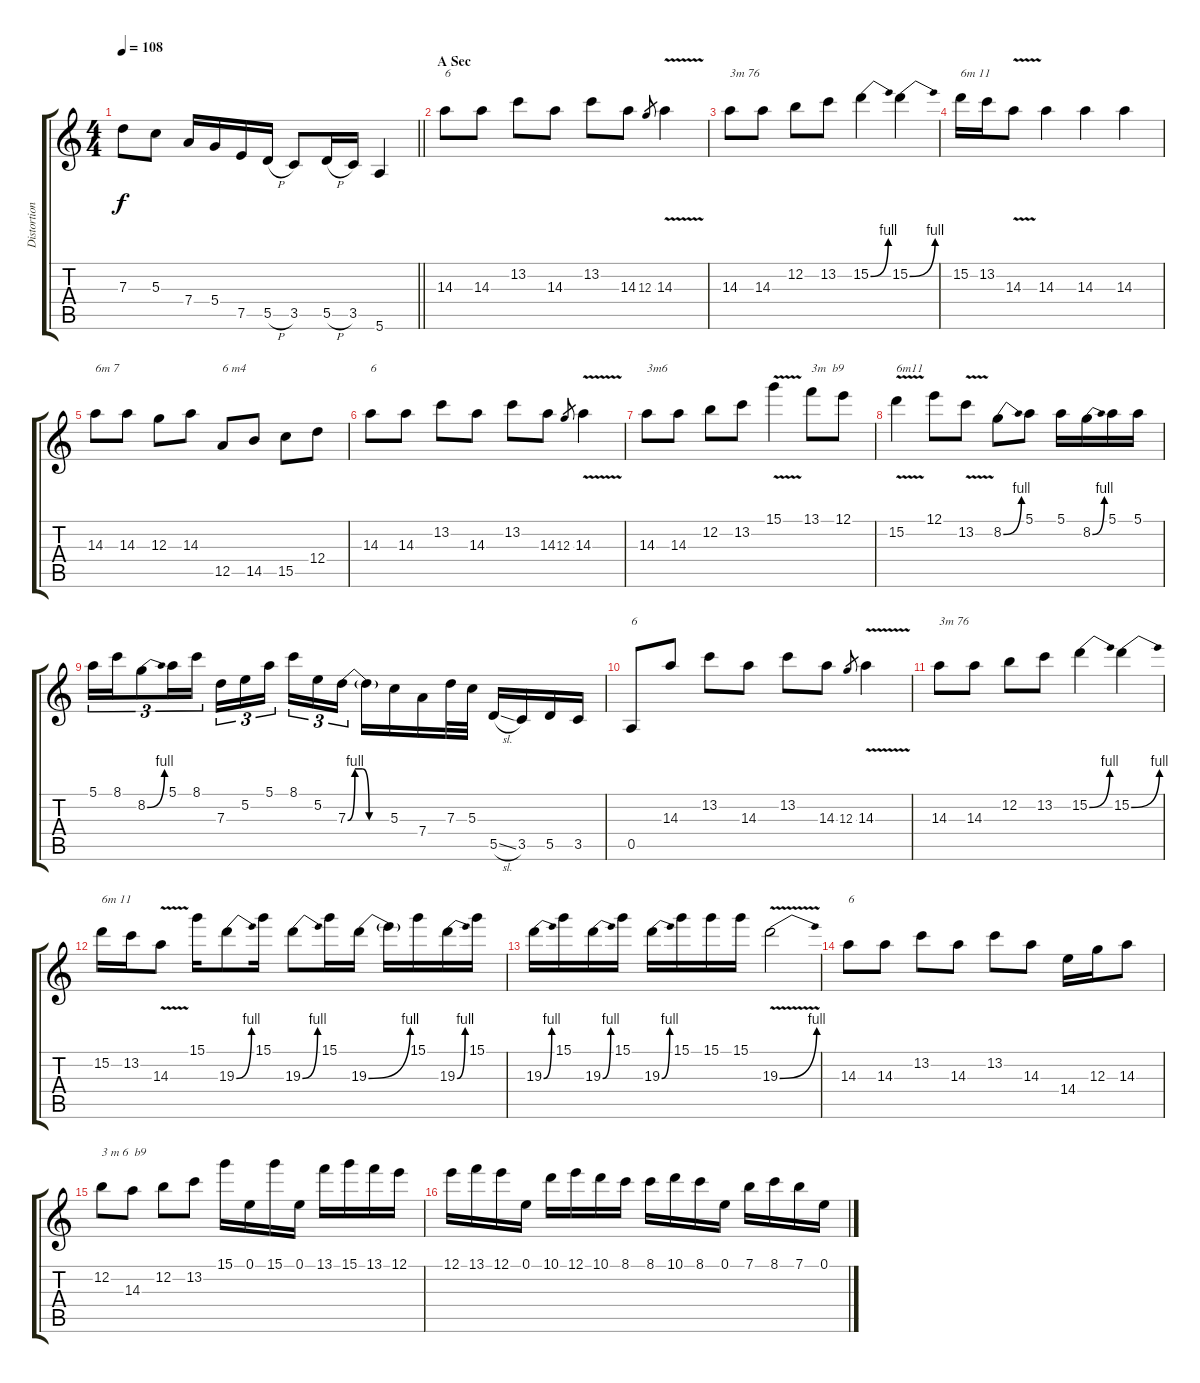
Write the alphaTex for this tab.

\track ("Distortion Guitar 2" "Distortion") {instrument distortionguitar}
\staff {score tabs}
\tuning (E4 B3 G3 D3 A2 E2) {hide}
\ts (4 4)
\tempo 108
\clef g2
\barLineRight lightlight
\ks c
7.3{t}.8{txt "" dy f} 5.3.8 7.4.16 5.4.16 7.5.16 5.5{h}.16 3.5.8 5.5{h}.16 3.5.16 5.6.4 |
\section ("" "A Sec")
14.3.8{txt "6"} 14.3.8 13.2.8 14.3.8 13.2.8 14.3.8 12.3.8{gr} 14.3{v}.4 |
14.3.8{txt "3m 76"} 14.3.8 12.2.8 13.2.8 15.2{be (bend 0 0 60 4)}.4 15.2{be (bend 0 0 60 4)}.4 |
15.2.16{txt "6m 11"} 13.2.16 14.3{v}.8 14.3.4 14.3.4 14.3.4 |
14.3.8{txt "6m 7"} 14.3.8 12.3.8 14.3.8 12.5.8{txt "6 m4"} 14.5.8 15.5.8 12.4.8 |
14.3.8{txt "6"} 14.3.8 13.2.8 14.3.8 13.2.8 14.3.8 12.3.8{gr} 14.3{v}.4 |
14.3.8{txt "3m6"} 14.3.8 12.2.8 13.2.8 15.1{v}.4 13.1.8{txt "3m  b9"} 12.1.8 |
15.2{v}.4{txt "6m11"} 12.1.8 13.2{v}.8 8.2{be (bend 0 0 60 4)}.8 5.1.8 5.1.16 8.2{be (bend 0 0 60 4)}.16 5.1.16 5.1.16 |
5.1.16{tu (3 2)} 8.1.16{tu (3 2)} 8.2{be (bend 0 0 60 4)}.8{tu (3 2)} 5.1.16{tu (3 2)} 8.1.16{tu (3 2)} 7.3.16{tu (3 2)} 5.2.16{tu (3 2)} 5.1.16{tu (3 2) beam splitsecondary} 8.1.16{tu (3 2)} 5.2.16{tu (3 2)} 7.3{be (custom 0 0 10 4 20 4 30 0 60 0)}.16{tu (3 2)} 7.3{t}.16 5.3.16 7.4.16 7.3.32 5.3.32 5.5{sl}.16 3.5.16 5.5.16 3.5.16 |
0.5.8{txt "6"} 14.3.8 13.2.8 14.3.8 13.2.8 14.3.8 12.3.8{gr} 14.3{v}.4 |
14.3.8{txt "3m 76"} 14.3.8 12.2.8 13.2.8 15.2{be (bend 0 0 60 4)}.4 15.2{be (bend 0 0 60 4)}.4 |
15.2.16{txt "6m 11"} 13.2.16 14.3{v}.8 15.1.16 19.3{be (bend 0 0 60 4)}.8 15.1.16{txt ""} 19.3{be (bend 0 0 60 4)}.8 15.1.16 19.3{be (bend 0 0 60 4)}.16 19.3{t}.16 15.1.16 19.3{be (bend 0 0 60 4)}.16 15.1.16 |
19.3{be (bend 0 0 60 4)}.16 15.1.16 19.3{be (bend 0 0 60 4)}.16 15.1.16 19.3{be (bend 0 0 60 4)}.16 15.1.16 15.1.16 15.1.16 19.3{be (bend 0 0 60 4) v}.2 |
14.3.8{txt "6"} 14.3.8 13.2.8 14.3.8 13.2.8 14.3.8 14.4.16 12.3.16 14.3.8 |
12.2.8{txt "3 m 6  b9"} 14.3.8 12.2.8 13.2.8 15.1.16 0.1.16 15.1.16 0.1.16 13.1.16 15.1.16 13.1.16 12.1.16 |
12.1.16{txt ""} 13.1.16 12.1.16 0.1.16 10.1.16 12.1.16 10.1.16 8.1.16 8.1.16 10.1.16 8.1.16 0.1.16 7.1.16 8.1.16 7.1.16 0.1.16
